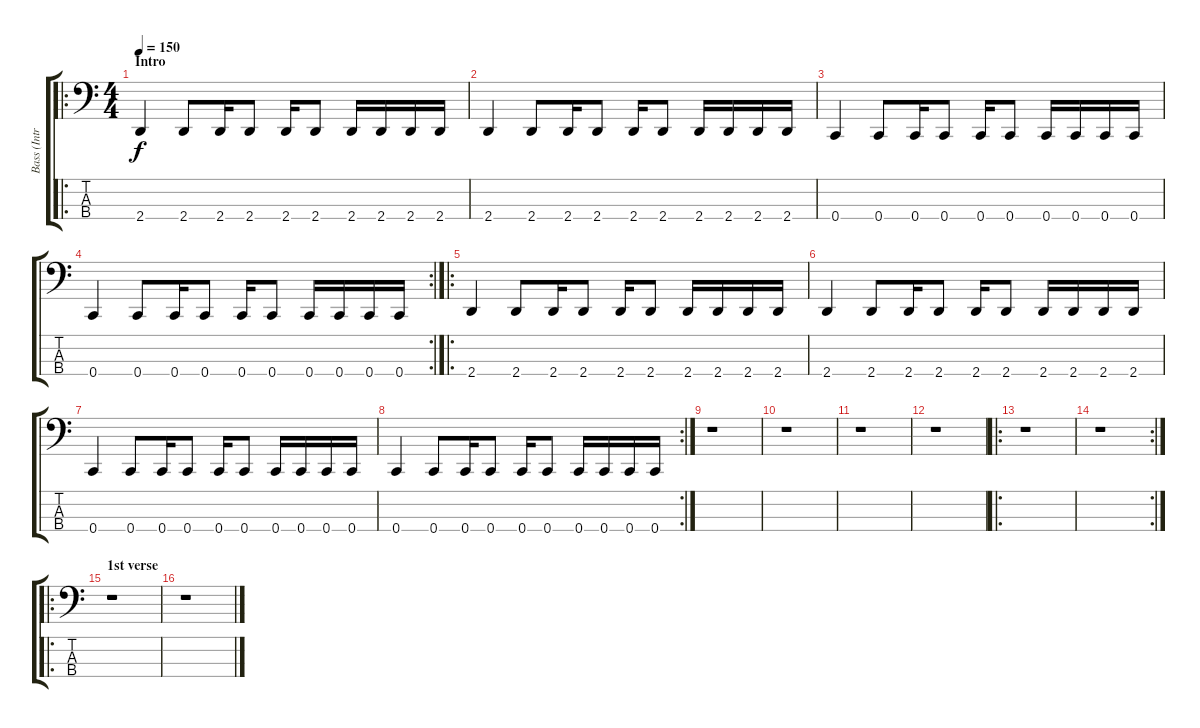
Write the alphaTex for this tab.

\track ("Bass (Intro)" "Bass (Intr") {instrument electricbassfinger}
\staff {score tabs}
\tuning (F2 C2 G1 C1) {hide}
\ro
\ts (4 4)
\section ("" "Intro")
\tempo 150
\clef f4
\ks c
2.4.4{dy f instrument electricbassfinger} 2.4.8 2.4.16 2.4.8 2.4.16 2.4.8 2.4.16 2.4.16 2.4.16 2.4.16 |
2.4.4 2.4.8 2.4.16 2.4.8 2.4.16 2.4.8 2.4.16 2.4.16 2.4.16 2.4.16 |
0.4.4 0.4.8 0.4.16 0.4.8 0.4.16 0.4.8 0.4.16 0.4.16 0.4.16 0.4.16 |
\rc 2
0.4.4 0.4.8 0.4.16 0.4.8 0.4.16 0.4.8 0.4.16 0.4.16 0.4.16 0.4.16 |
\ro
2.4.4 2.4.8 2.4.16 2.4.8 2.4.16 2.4.8 2.4.16 2.4.16 2.4.16 2.4.16 |
2.4.4 2.4.8 2.4.16 2.4.8 2.4.16 2.4.8 2.4.16 2.4.16 2.4.16 2.4.16 |
0.4.4 0.4.8 0.4.16 0.4.8 0.4.16 0.4.8 0.4.16 0.4.16 0.4.16 0.4.16 |
\rc 2
0.4.4 0.4.8 0.4.16 0.4.8 0.4.16 0.4.8 0.4.16 0.4.16 0.4.16 0.4.16 |
r.1 |
r.1 |
r.1 |
r.1 |
\ro
r.1 |
\rc 2
r.1 |
\ro
\section ("" "1st verse")
r.1 |
r.1
